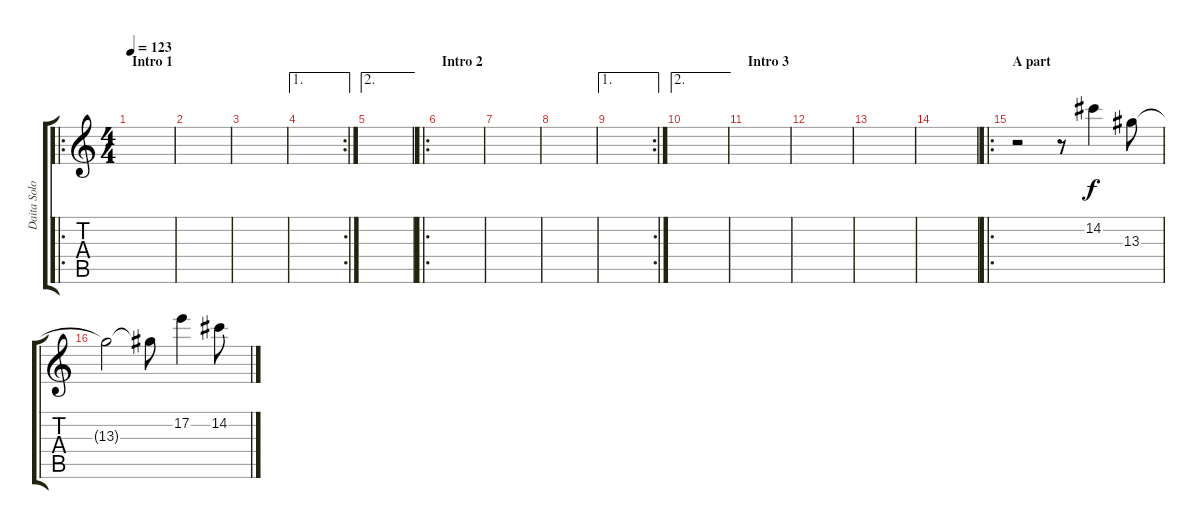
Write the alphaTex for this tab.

\track ("Daita Solo" "Daita Solo") {instrument distortionguitar}
\staff {score tabs}
\tuning (E4 B3 G3 D3 A2 E2) {hide}
\ro
\ts (4 4)
\section ("" "Intro 1")
\tempo 123
\clef g2
\ks c
|
|
|
\ae 1
\rc 2
|
\ae 2
|
\ro
\section ("" "Intro 2")
|
|
|
\ae 1
\rc 2
|
\ae 2
|
\section ("" "Intro 3")
|
|
|
|
\ro
\section ("" "A part")
r.2 r.8 14.2.4{instrument electricguitarclean} 13.3.8 |
13.3{t}.2 13.3{t}.8 17.2.4 14.2.8
